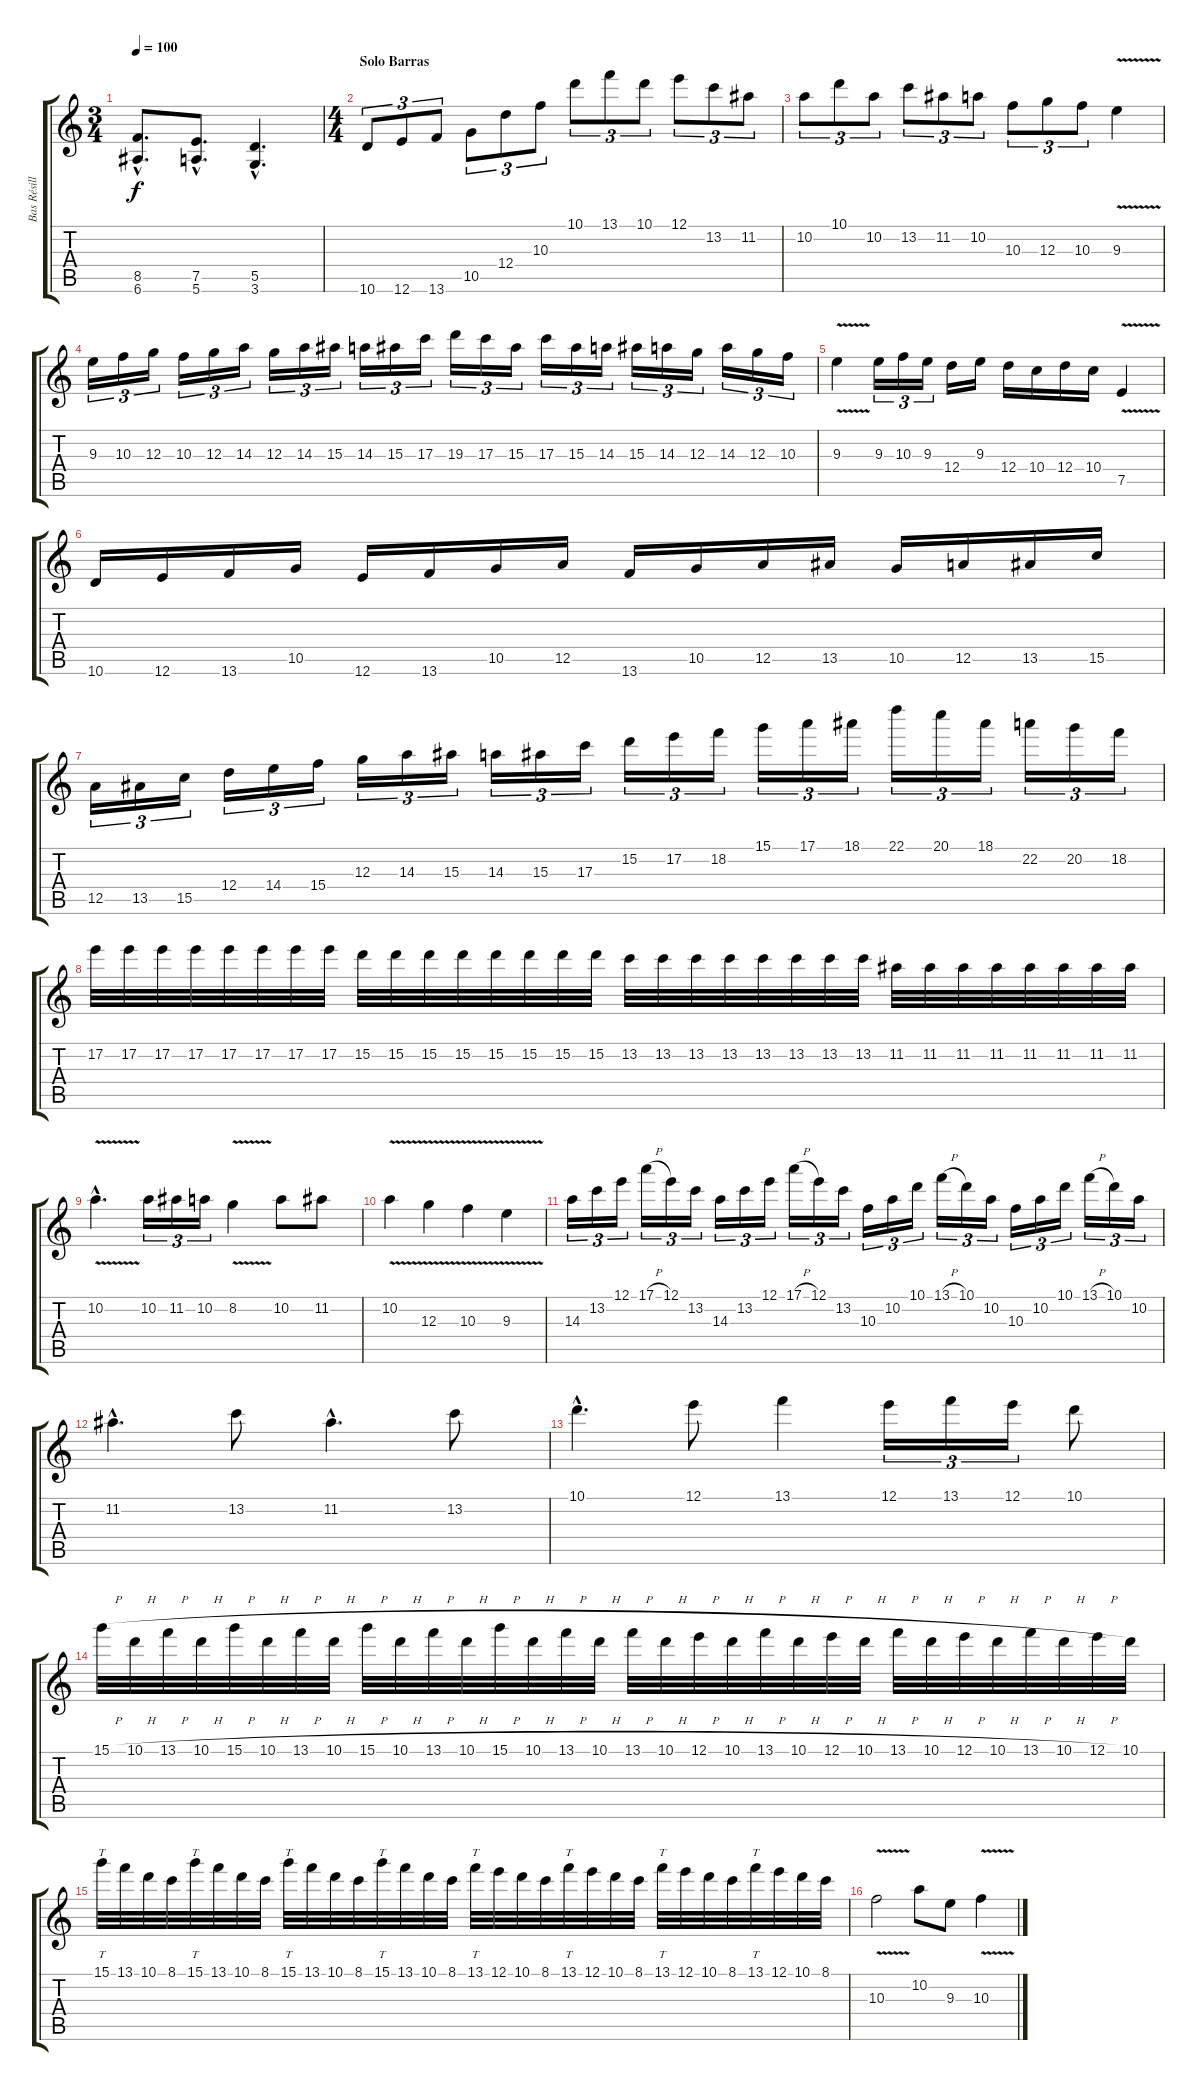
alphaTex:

\track ("Bas Résille" "Bas Résill") {instrument distortionguitar}
\staff {score tabs}
\tuning (E4 B3 G3 D3 A2 E2) {hide}
\ts (3 4)
\tempo 100
\clef g2
\ks c
(8.5{hac} 6.6{hac}).8{d dy f} (7.5{hac} 5.6{hac}).8{d} (5.5{hac} 3.6{hac}).4{d} |
\ts (4 4)
\section ("" "Solo Barras")
10.6.8{tu (3 2)} 12.6.8{tu (3 2)} 13.6.8{tu (3 2)} 10.5.8{tu (3 2)} 12.4.8{tu (3 2)} 10.3.8{tu (3 2)} 10.1.8{tu (3 2)} 13.1.8{tu (3 2)} 10.1.8{tu (3 2)} 12.1.8{tu (3 2)} 13.2.8{tu (3 2)} 11.2.8{tu (3 2)} |
10.2.8{tu (3 2)} 10.1.8{tu (3 2)} 10.2.8{tu (3 2)} 13.2.8{tu (3 2)} 11.2.8{tu (3 2)} 10.2.8{tu (3 2)} 10.3.8{tu (3 2)} 12.3.8{tu (3 2)} 10.3.8{tu (3 2)} 9.3{v}.4 |
9.3.16{tu (3 2)} 10.3.16{tu (3 2)} 12.3.16{tu (3 2)} 10.3.16{tu (3 2)} 12.3.16{tu (3 2)} 14.3.16{tu (3 2)} 12.3.16{tu (3 2)} 14.3.16{tu (3 2)} 15.3.16{tu (3 2)} 14.3.16{tu (3 2)} 15.3.16{tu (3 2)} 17.3.16{tu (3 2)} 19.3.16{tu (3 2)} 17.3.16{tu (3 2)} 15.3.16{tu (3 2)} 17.3.16{tu (3 2)} 15.3.16{tu (3 2)} 14.3.16{tu (3 2)} 15.3.16{tu (3 2)} 14.3.16{tu (3 2)} 12.3.16{tu (3 2)} 14.3.16{tu (3 2)} 12.3.16{tu (3 2)} 10.3.16{tu (3 2)} |
9.3{v}.4 9.3.16{tu (3 2)} 10.3.16{tu (3 2)} 9.3.16{tu (3 2)} 12.4.16 9.3.16 12.4.16 10.4.16 12.4.16 10.4.16 7.5{v}.4 |
10.6.16 12.6.16 13.6.16 10.5.16 12.6.16 13.6.16 10.5.16 12.5.16 13.6.16 10.5.16 12.5.16 13.5.16 10.5.16 12.5.16 13.5.16 15.5.16 |
12.5.16{tu (3 2)} 13.5.16{tu (3 2)} 15.5.16{tu (3 2)} 12.4.16{tu (3 2)} 14.4.16{tu (3 2)} 15.4.16{tu (3 2)} 12.3.16{tu (3 2)} 14.3.16{tu (3 2)} 15.3.16{tu (3 2)} 14.3.16{tu (3 2)} 15.3.16{tu (3 2)} 17.3.16{tu (3 2)} 15.2.16{tu (3 2)} 17.2.16{tu (3 2)} 18.2.16{tu (3 2)} 15.1.16{tu (3 2)} 17.1.16{tu (3 2)} 18.1.16{tu (3 2)} 22.1.16{tu (3 2)} 20.1.16{tu (3 2)} 18.1.16{tu (3 2)} 22.2.16{tu (3 2)} 20.2.16{tu (3 2)} 18.2.16{tu (3 2)} |
17.2.32 17.2.32 17.2.32 17.2.32 17.2.32 17.2.32 17.2.32 17.2.32 15.2.32 15.2.32 15.2.32 15.2.32 15.2.32 15.2.32 15.2.32 15.2.32 13.2.32 13.2.32 13.2.32 13.2.32 13.2.32 13.2.32 13.2.32 13.2.32 11.2.32 11.2.32 11.2.32 11.2.32 11.2.32 11.2.32 11.2.32 11.2.32 |
10.2{v hac}.4{d} 10.2.16{tu (3 2)} 11.2.16{tu (3 2)} 10.2.16{tu (3 2)} 8.2{v}.4 10.2.8 11.2.8 |
10.2{v}.4 12.3{v}.4 10.3{v}.4 9.3{v}.4 |
14.3.16{tu (3 2)} 13.2.16{tu (3 2)} 12.1.16{tu (3 2)} 17.1{h}.16{tu (3 2)} 12.1.16{tu (3 2)} 13.2.16{tu (3 2)} 14.3.16{tu (3 2)} 13.2.16{tu (3 2)} 12.1.16{tu (3 2)} 17.1{h}.16{tu (3 2)} 12.1.16{tu (3 2)} 13.2.16{tu (3 2)} 10.3.16{tu (3 2)} 10.2.16{tu (3 2)} 10.1.16{tu (3 2)} 13.1{h}.16{tu (3 2)} 10.1.16{tu (3 2)} 10.2.16{tu (3 2)} 10.3.16{tu (3 2)} 10.2.16{tu (3 2)} 10.1.16{tu (3 2)} 13.1{h}.16{tu (3 2)} 10.1.16{tu (3 2)} 10.2.16{tu (3 2)} |
11.2{hac}.4{d} 13.2.8 11.2{hac}.4{d} 13.2.8 |
10.1{hac}.4{d} 12.1.8 13.1.4 12.1.16{tu (3 2)} 13.1.16{tu (3 2)} 12.1.16{tu (3 2)} 10.1.8 |
15.1{h}.32 10.1{h}.32 13.1{h}.32 10.1{h}.32 15.1{h}.32 10.1{h}.32 13.1{h}.32 10.1{h}.32 15.1{h}.32 10.1{h}.32 13.1{h}.32 10.1{h}.32 15.1{h}.32 10.1{h}.32 13.1{h}.32 10.1{h}.32 13.1{h}.32 10.1{h}.32 12.1{h}.32 10.1{h}.32 13.1{h}.32 10.1{h}.32 12.1{h}.32 10.1{h}.32 13.1{h}.32 10.1{h}.32 12.1{h}.32 10.1{h}.32 13.1{h}.32 10.1{h}.32 12.1{h}.32 10.1.32 |
15.1.32{tt} 13.1.32 10.1.32 8.1.32 15.1.32{tt} 13.1.32 10.1.32 8.1.32 15.1.32{tt} 13.1.32 10.1.32 8.1.32 15.1.32{tt} 13.1.32 10.1.32 8.1.32 13.1.32{tt} 12.1.32 10.1.32 8.1.32 13.1.32{tt} 12.1.32 10.1.32 8.1.32 13.1.32{tt} 12.1.32 10.1.32 8.1.32 13.1.32{tt} 12.1.32 10.1.32 8.1.32 |
10.3{v}.2 10.2.8 9.3.8 10.3{v}.4
